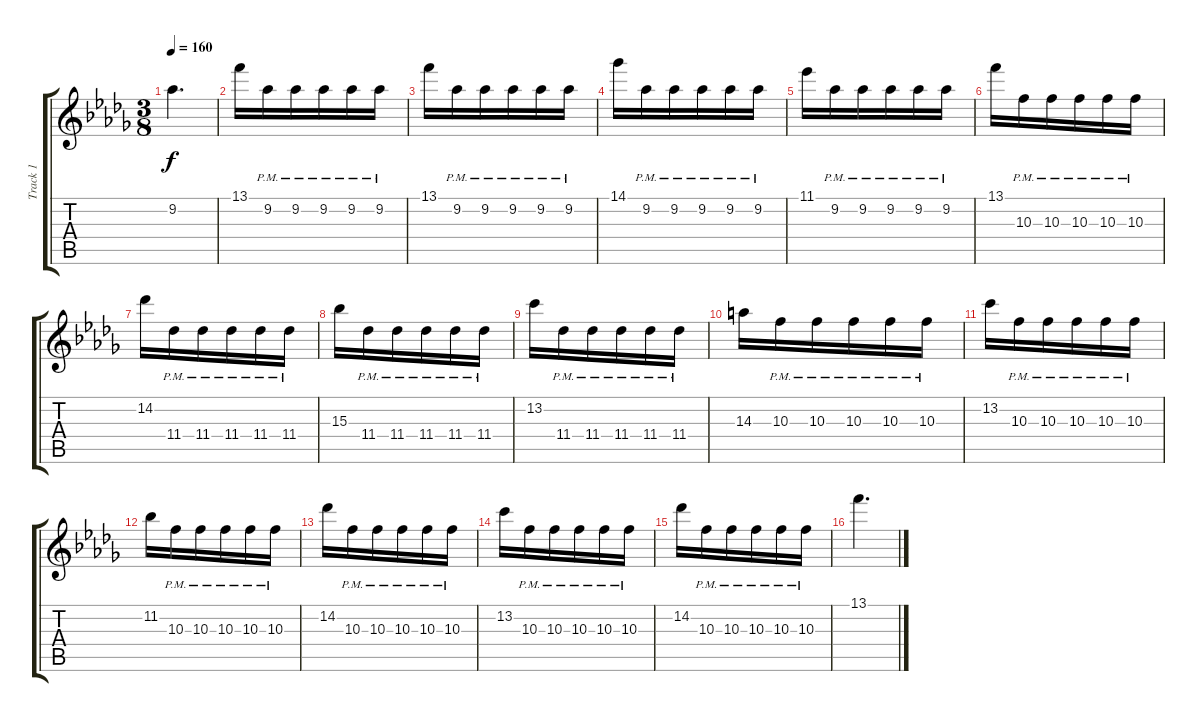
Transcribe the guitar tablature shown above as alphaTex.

\track ("Track 1" "Track 1") {instrument acousticguitarnylon}
\staff {score tabs}
\tuning (E4 B3 G3 D3 A2 E2) {hide}
\ts (3 8)
\tempo 160
\clef g2
\ks db
9.2.4{d dy f} |
13.1.16 9.2{pm}.16 9.2{pm}.16 9.2{pm}.16 9.2{pm}.16 9.2{pm}.16 |
13.1.16 9.2{pm}.16 9.2{pm}.16 9.2{pm}.16 9.2{pm}.16 9.2{pm}.16 |
14.1.16 9.2{pm}.16 9.2{pm}.16 9.2{pm}.16 9.2{pm}.16 9.2{pm}.16 |
11.1.16 9.2{pm}.16 9.2{pm}.16 9.2{pm}.16 9.2{pm}.16 9.2{pm}.16 |
13.1.16 10.3{pm}.16 10.3{pm}.16 10.3{pm}.16 10.3{pm}.16 10.3{pm}.16 |
14.2.16 11.4{pm}.16 11.4{pm}.16 11.4{pm}.16 11.4{pm}.16 11.4{pm}.16 |
15.3.16 11.4{pm}.16 11.4{pm}.16 11.4{pm}.16 11.4{pm}.16 11.4{pm}.16 |
13.2.16 11.4{pm}.16 11.4{pm}.16 11.4{pm}.16 11.4{pm}.16 11.4{pm}.16 |
14.3.16 10.3{pm}.16 10.3{pm}.16 10.3{pm}.16 10.3{pm}.16 10.3{pm}.16 |
13.2.16 10.3{pm}.16 10.3{pm}.16 10.3{pm}.16 10.3{pm}.16 10.3{pm}.16 |
11.2.16 10.3{pm}.16 10.3{pm}.16 10.3{pm}.16 10.3{pm}.16 10.3{pm}.16 |
14.2.16 10.3{pm}.16 10.3{pm}.16 10.3{pm}.16 10.3{pm}.16 10.3{pm}.16 |
13.2.16 10.3{pm}.16 10.3{pm}.16 10.3{pm}.16 10.3{pm}.16 10.3{pm}.16 |
14.2.16 10.3{pm}.16 10.3{pm}.16 10.3{pm}.16 10.3{pm}.16 10.3{pm}.16 |
13.1.4{d}
